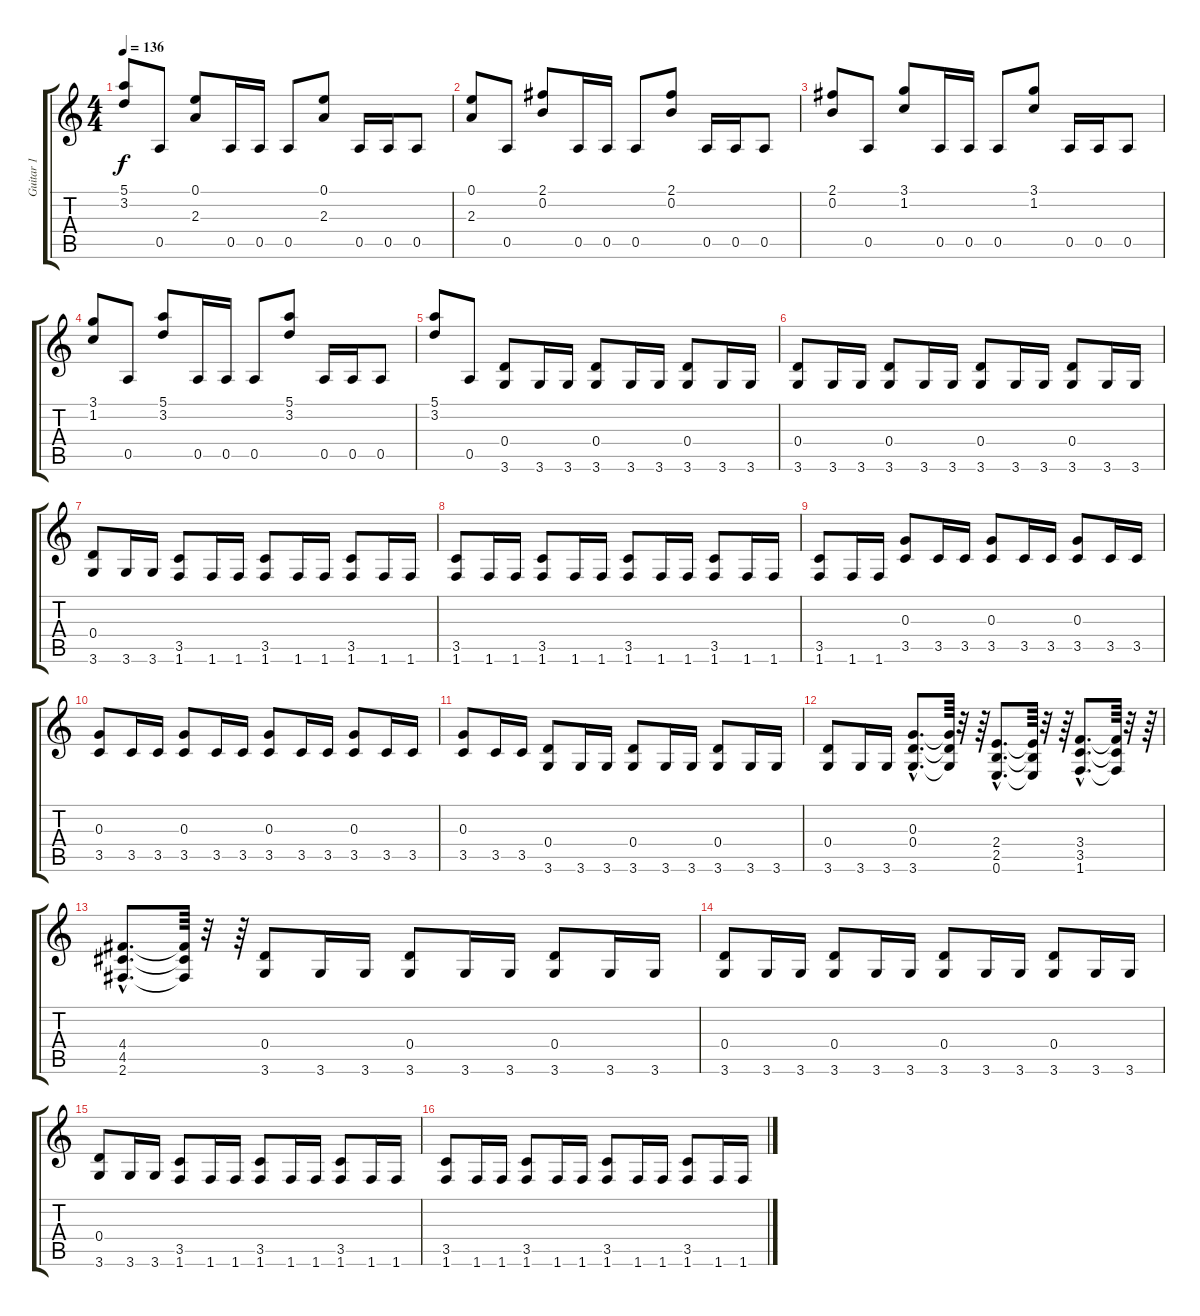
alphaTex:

\track ("Guitar 1" "Guitar 1") {instrument distortionguitar}
\staff {score tabs}
\tuning (E4 B3 G3 D3 A2 E2) {hide}
\ts (4 4)
\tempo 136
\clef g2
\ks c
(5.1 3.2).8{dy f} 0.5.8 (0.1 2.3).8 0.5.16 0.5.16 0.5.8 (0.1 2.3).8 0.5.16 0.5.16 0.5.8 |
(0.1 2.3).8 0.5.8 (2.1 0.2).8 0.5.16 0.5.16 0.5.8 (2.1 0.2).8 0.5.16 0.5.16 0.5.8 |
(2.1 0.2).8 0.5.8 (3.1 1.2).8 0.5.16 0.5.16 0.5.8 (3.1 1.2).8 0.5.16 0.5.16 0.5.8 |
(3.1 1.2).8 0.5.8 (5.1 3.2).8 0.5.16 0.5.16 0.5.8 (5.1 3.2).8 0.5.16 0.5.16 0.5.8 |
(5.1 3.2).8 0.5.8 (0.4 3.6).8 3.6.16 3.6.16 (0.4 3.6).8 3.6.16 3.6.16 (0.4 3.6).8 3.6.16 3.6.16 |
(0.4 3.6).8 3.6.16 3.6.16 (0.4 3.6).8 3.6.16 3.6.16 (0.4 3.6).8 3.6.16 3.6.16 (0.4 3.6).8 3.6.16 3.6.16 |
(0.4 3.6).8 3.6.16 3.6.16 (3.5 1.6).8 1.6.16 1.6.16 (3.5 1.6).8 1.6.16 1.6.16 (3.5 1.6).8 1.6.16 1.6.16 |
(3.5 1.6).8 1.6.16 1.6.16 (3.5 1.6).8 1.6.16 1.6.16 (3.5 1.6).8 1.6.16 1.6.16 (3.5 1.6).8 1.6.16 1.6.16 |
(3.5 1.6).8 1.6.16 1.6.16 (0.3 3.5).8 3.5.16 3.5.16 (0.3 3.5).8 3.5.16 3.5.16 (0.3 3.5).8 3.5.16 3.5.16 |
(0.3 3.5).8 3.5.16 3.5.16 (0.3 3.5).8 3.5.16 3.5.16 (0.3 3.5).8 3.5.16 3.5.16 (0.3 3.5).8 3.5.16 3.5.16 |
(0.3 3.5).8 3.5.16 3.5.16 (0.4 3.6).8 3.6.16 3.6.16 (0.4 3.6).8 3.6.16 3.6.16 (0.4 3.6).8 3.6.16 3.6.16 |
(0.4 3.6).8 3.6.16 3.6.16 (0.3{hac} 0.4{hac} 3.6{hac}).8{d} (0.3{t} 0.4{t} 3.6{t}).64 r.32 r.64 (2.4{hac} 2.5{hac} 0.6{hac}).8{d} (2.4{t} 2.5{t} 0.6{t}).64 r.32 r.64 (3.4{hac} 3.5{hac} 1.6{hac}).8{d} (3.4{t} 3.5{t} 1.6{t}).64 r.32 r.64 |
(4.4{hac} 4.5{hac} 2.6{hac}).8{d} (4.4{t} 4.5{t} 2.6{t}).64 r.32 r.64 (0.4 3.6).8 3.6.16 3.6.16 (0.4 3.6).8 3.6.16 3.6.16 (0.4 3.6).8 3.6.16 3.6.16 |
(0.4 3.6).8 3.6.16 3.6.16 (0.4 3.6).8 3.6.16 3.6.16 (0.4 3.6).8 3.6.16 3.6.16 (0.4 3.6).8 3.6.16 3.6.16 |
(0.4 3.6).8 3.6.16 3.6.16 (3.5 1.6).8 1.6.16 1.6.16 (3.5 1.6).8 1.6.16 1.6.16 (3.5 1.6).8 1.6.16 1.6.16 |
(3.5 1.6).8 1.6.16 1.6.16 (3.5 1.6).8 1.6.16 1.6.16 (3.5 1.6).8 1.6.16 1.6.16 (3.5 1.6).8 1.6.16 1.6.16
